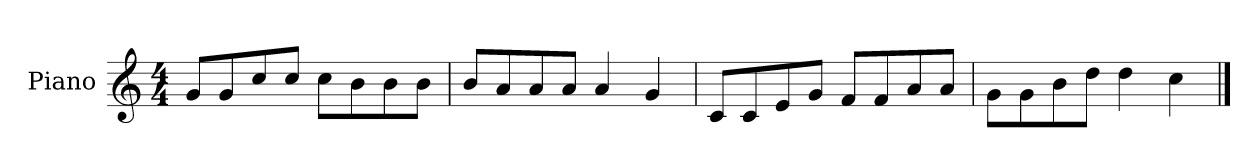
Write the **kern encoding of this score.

**kern
*part1
*staff1
*I"Piano
*I'P-no
*clefG2
*k[]
*M4/4
*MM90
=1
8g/L
8g/
8cc/
8cc/J
8cc\L
8b\
8b\
8b\J
=2
8b/L
8a/
8a/
8a/J
4a/
4g/
=3
8c/L
8c/
8e/
8g/J
8f/L
8f/
8a/
8a/J
=4
8g\L
8g\
8b\
8dd\J
4dd\
4cc\
==
*-
